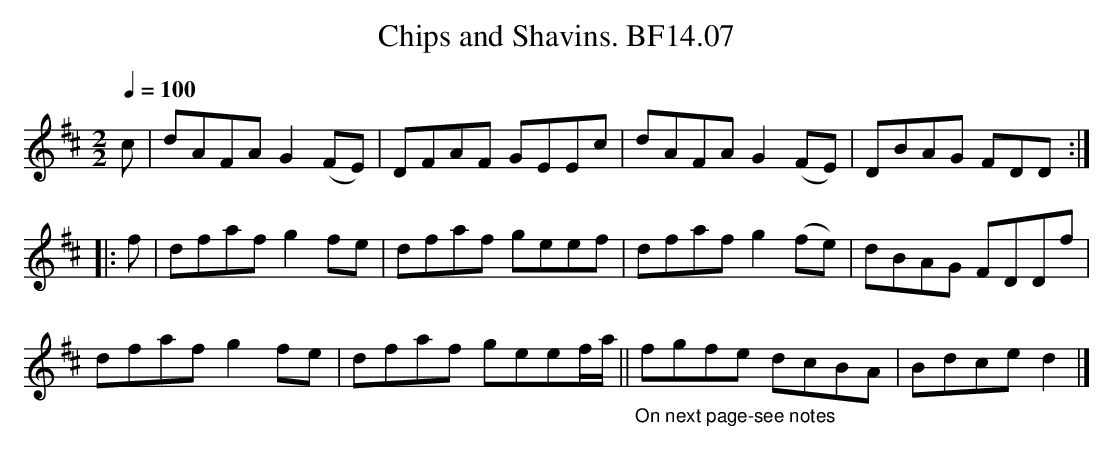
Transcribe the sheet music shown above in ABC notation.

X:1
T:Chips and Shavins. BF14.07
M:2/2
L:1/8
Q:1/4=100
K:D major
c|dAFA G2 (FE)|DFAF GEEc|dAFA G2 (FE)|DBAG FDD:|
|:f|dfaf g2 fe|dfaf geef|dfaf g2 (fe)|dBAG FDDf|
dfaf g2 fe|dfaf geef/a/||"_On next page-see notes"fgfe dcBA|Bdced2|]
